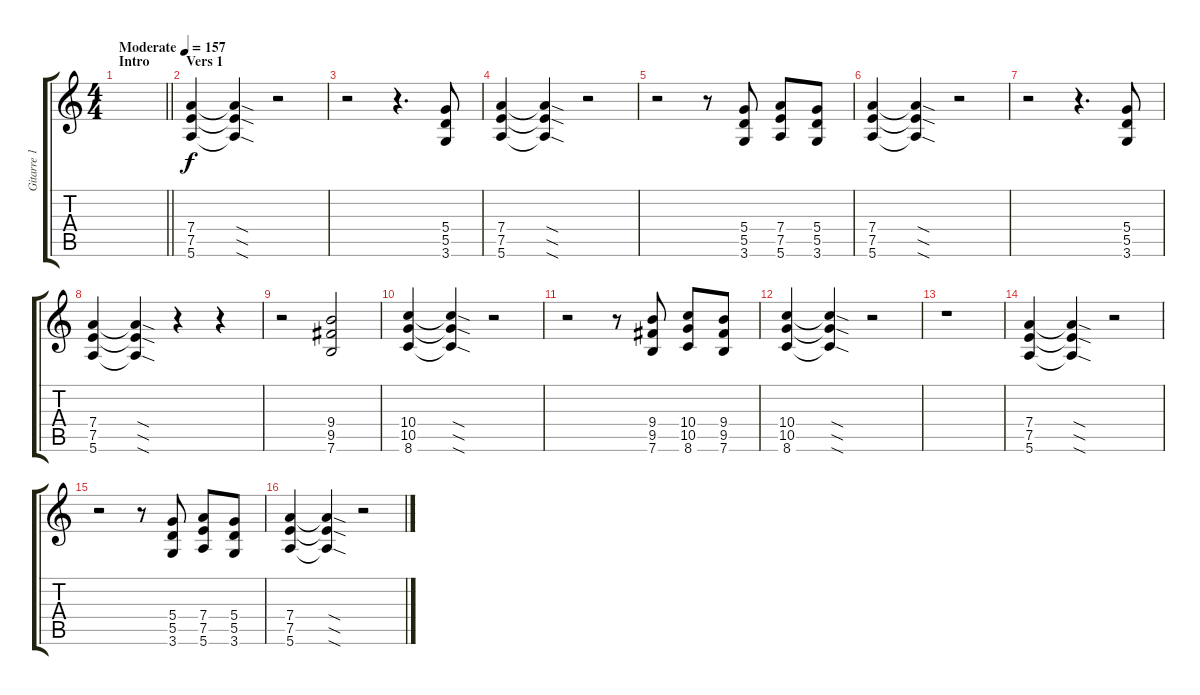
\track ("Gitarre 1" "Gitarre 1") {instrument overdrivenguitar}
\staff {score tabs}
\tuning (E4 B3 G3 D3 A2 E2) {hide}
\ts (4 4)
\section ("" "Intro")
\tempo (157 "Moderate")
\clef g2
\barLineRight lightlight
\ks c
|
\section ("" "Vers 1")
(7.4 7.5 5.6).4 (7.4{sod t} 7.5{sod t} 5.6{sod t}).4 r.2 |
r.2 r.4{d} (5.4 5.5 3.6).8 |
(7.4 7.5 5.6).4 (7.4{sod t} 7.5{sod t} 5.6{sod t}).4 r.2 |
r.2 r.8 (5.4 5.5 3.6).8 (7.4 7.5 5.6).8 (5.4 5.5 3.6).8 |
(7.4 7.5 5.6).4 (7.4{sod t} 7.5{sod t} 5.6{sod t}).4 r.2 |
r.2 r.4{d} (5.4 5.5 3.6).8 |
(7.4 7.5 5.6).4 (7.4{sod t} 7.5{sod t} 5.6{sod t}).4 r.4 r.4 |
r.2 (9.4 9.5 7.6).2 |
(10.4 10.5 8.6).4 (10.4{sod t} 10.5{sod t} 8.6{sod t}).4 r.2 |
r.2 r.8 (9.4 9.5 7.6).8 (10.4 10.5 8.6).8 (9.4 9.5 7.6).8 |
(10.4 10.5 8.6).4 (10.4{sod t} 10.5{sod t} 8.6{sod t}).4 r.2 |
r.1 |
(7.4 7.5 5.6).4 (7.4{sod t} 7.5{sod t} 5.6{sod t}).4 r.2 |
r.2 r.8 (5.4 5.5 3.6).8 (7.4 7.5 5.6).8 (5.4 5.5 3.6).8 |
(7.4 7.5 5.6).4 (7.4{sod t} 7.5{sod t} 5.6{sod t}).4 r.2
